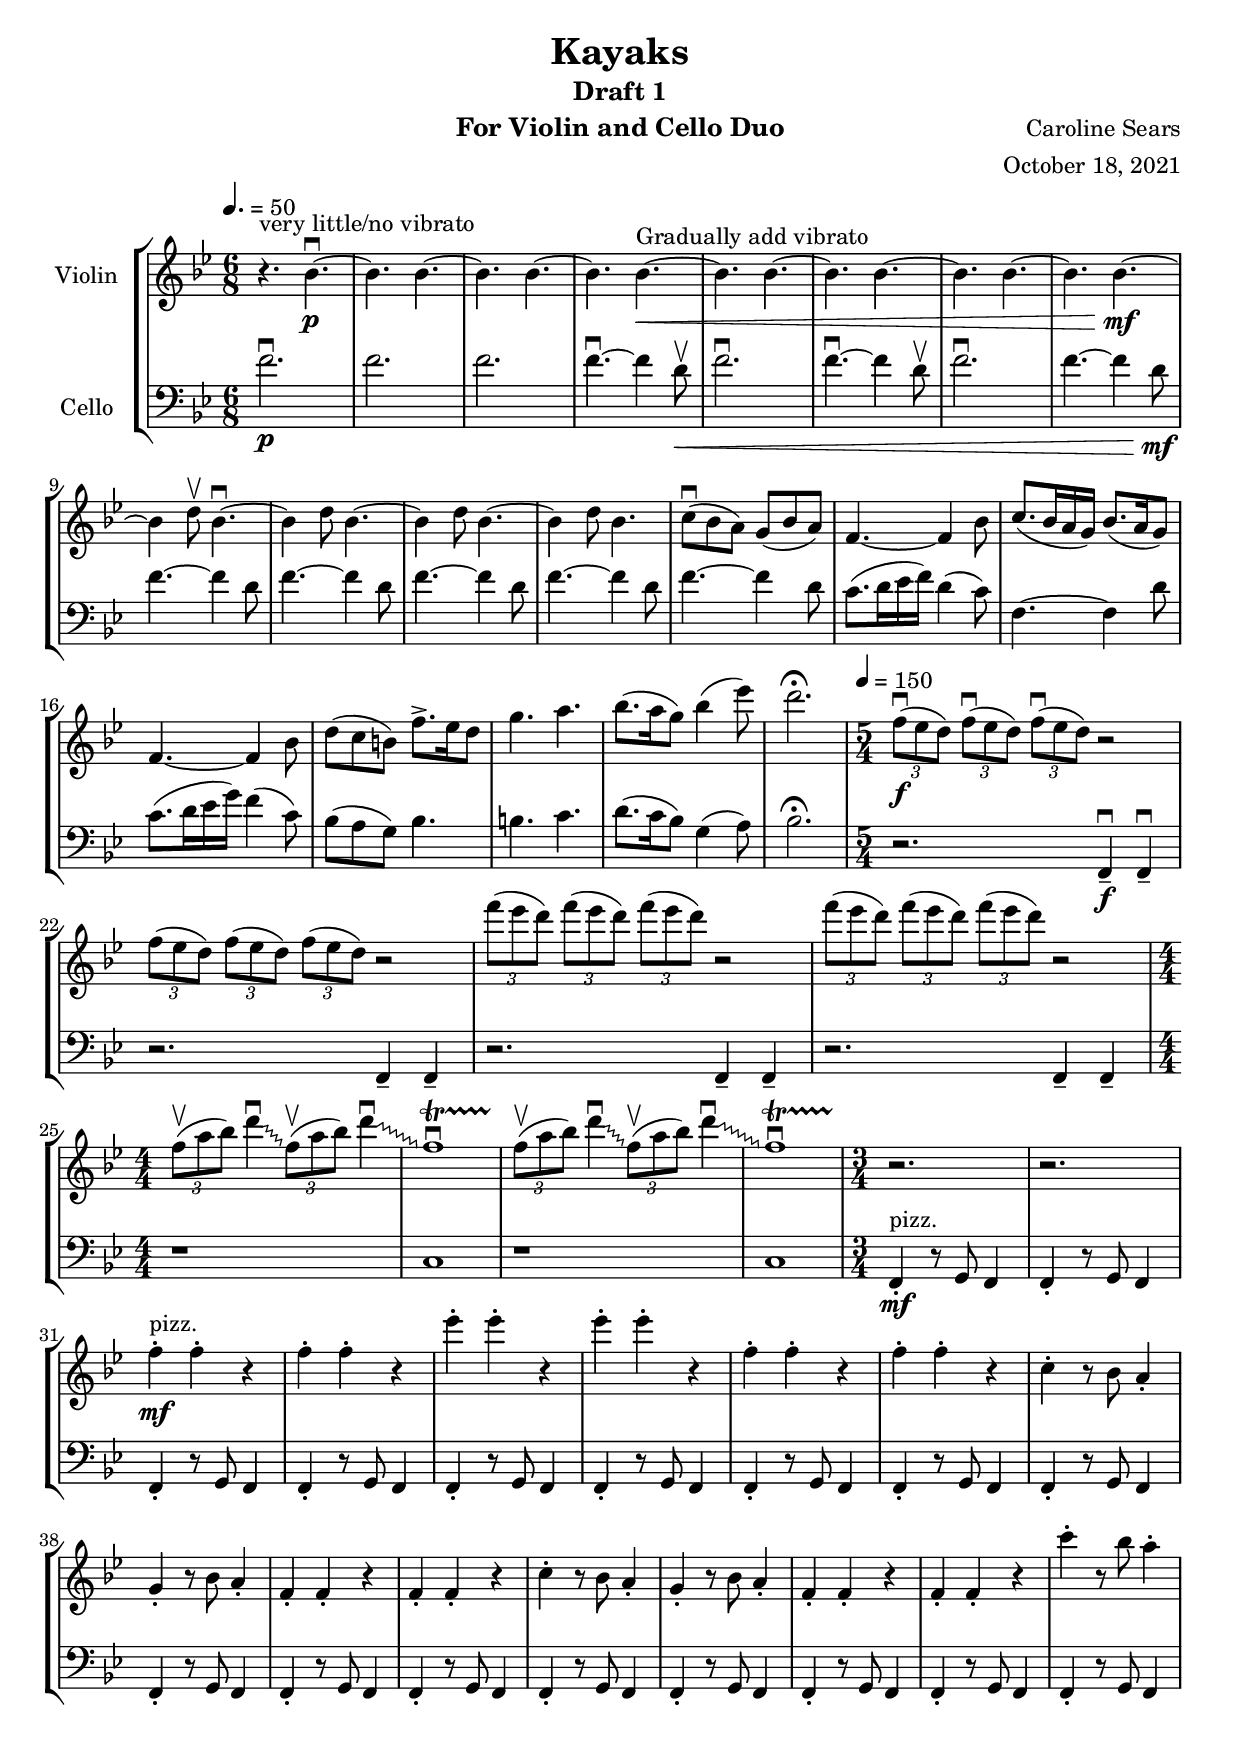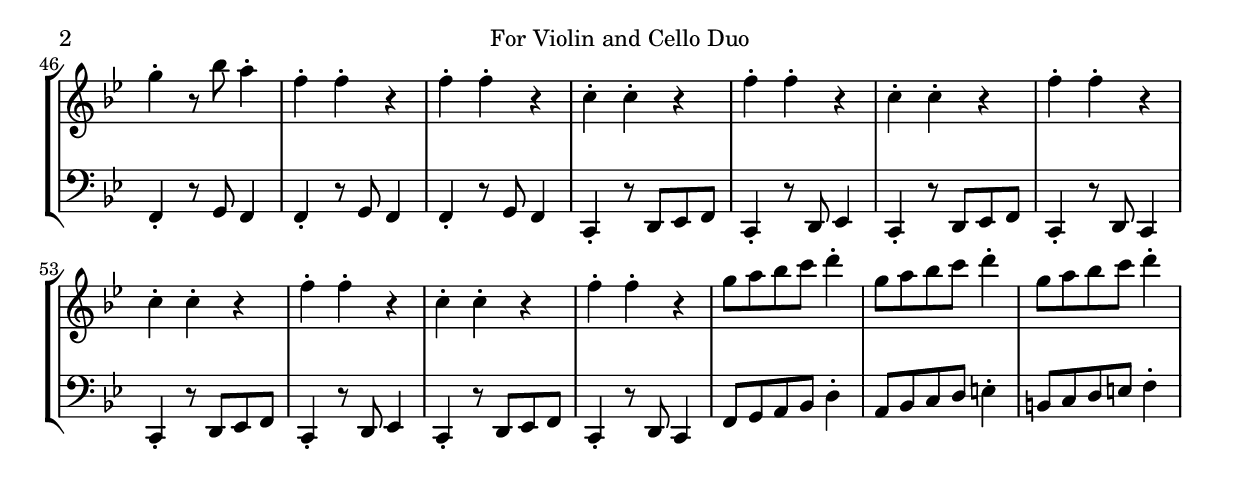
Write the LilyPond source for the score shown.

\header {
      % The following fields are centered
    title = "Kayaks"
    subtitle = "Draft 1"
      % The following fields are evenly spread on one line
      % the field "instrument" also appears on following pages
    instrument =  "For Violin and Cello Duo"
    composer = "Caroline Sears"
      % The following fields are placed at opposite ends of the same line

    arranger = "October 18, 2021"
      % The following fields are centered at the bottom
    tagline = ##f

} %make this composition in rondo form, make it feel like a journey
\score {
% violin code
  \new StaffGroup <<
    \new Staff \with { instrumentName = "Violin" }
      \relative c'' {
      %A section
      \time 6/8
      \key bes \major
      \tempo 4. = 50 
      %bars1-8
       r4.^\markup "very little/no vibrato" bes4.\downbow~\p| bes4. bes4.~| bes4. bes~| bes bes~\<^\markup "Gradually add vibrato"|
       bes4. bes4.~| bes4. bes~| bes4. bes4.~| bes bes~\!\mf |
       %bars 9-16
       bes4 d8\upbow bes4.\downbow~|bes4 d8 bes4.~|bes4 d8 bes4.~ |bes4 d8 bes4.|
       c8\downbow (bes a) g (bes a) | f4.~f4 bes8| c8. (bes16 a g) bes8. (a16 g8) | f4.~f4 bes8|
       %bars 17-20
       d8 (c b) f'8.\accent ees16 d8 | g4. a4. | bes8. (a16 g8) bes4 (ees8) | d2.\fermata
      %%%%%%%%%%%%%%%%%%%%%%%%%%%%%
      %B Section
      \tempo 4 = 150
      \time 5/4
      %bars 21-24
      \tuplet 3/2 {f,8\downbow\f (ees d)} \tuplet 3/2 {f\downbow (ees d)}  \tuplet 3/2 {f\downbow (ees d)} r2 |
      \tuplet 3/2 {f8 (ees d)} \tuplet 3/2 {f (ees d)}  \tuplet 3/2 {f (ees d)} r2 |
      \tuplet 3/2 {f'8 (ees d)} \tuplet 3/2 {f (ees d)}  \tuplet 3/2 {f (ees d)} r2 |
      \tuplet 3/2 {f8 (ees d)} \tuplet 3/2 {f (ees d)}  \tuplet 3/2 {f (ees d)} r2 |
      % bars 25-28
      \numericTimeSignature \time 4/4
      \override Glissando.style = #'zigzag
      \tuplet 3/2 {f,8\upbow (a bes)} d4\downbow\glissando \tuplet 3/2 {f,8\upbow (a bes)} d4\downbow\glissando 
      f,1\downbow\startTrillSpan|
      \tuplet 3/2 {f8\stopTrillSpan\upbow (a bes)} d4\downbow\glissando \tuplet 3/2 {f,8\upbow (a bes)} d4\downbow\glissando 
      f,1\downbow\startTrillSpan|
      %%%%%%%%%%%%%%%%%%%%%%%%%%%%%%%%
      % C Section
      %bars 29-32
      \time 3/4
      r2.\stopTrillSpan | r | f4^"pizz."\staccato\mf f\staccato r |f4\staccato f\staccato r |
      %bars 33-36
      ees'\staccato ees\staccato r| ees\staccato ees\staccato r| f,4\staccato f\staccato r |f4\staccato f\staccato r |
      %bars 37-40
      c\staccato r8 bes a4\staccato | g\staccato r8 bes a4\staccato |f4\staccato f\staccato r |f4\staccato f\staccato r |
      %bars 41-44
      c'\staccato r8 bes a4\staccato | g\staccato r8 bes a4\staccato |f4\staccato f\staccato r |f4\staccato f\staccato r |
      %bars 45-48
      c''\staccato r8 bes a4\staccato | g\staccato r8 bes a4\staccato |f4\staccato f\staccato r |f4\staccato f\staccato r |
      %bars 49-52
      c4\staccato c\staccato r |f4\staccato f\staccato r |c4\staccato c\staccato r |f4\staccato f\staccato r |
      %bars 49-52
      c4\staccato c\staccato r |f4\staccato f\staccato r |c4\staccato c\staccato r |f4\staccato f\staccato r |
      %bars 57-60
      g8 a bes c d4\staccato |g,8 a bes c d4\staccato |g,8 a bes c d4\staccato |
      }
    


%cello code
    \new Staff \with { instrumentName = "Cello" }
      \relative c' { 
      \clef "bass"
      %A section
      \time 6/8
      \key bes \major
      \tempo 4. = 50
      %bars 1-8
      f2.\downbow\p |f |f |f4.\downbow~f4 d8\upbow\< |
      f2.\downbow|f4.\downbow~f4 d8\upbow |f2.\downbow|f4.~f4 d8\!\mf |
      %bars 9-16
      f4.~f4 d8 |f4.~f4 d8 |f4.~f4 d8 |f4.~f4 d8 |
      f4.~f4 d8 | c8. (d16 ees16 f) d4 (c8) |f,4.~f4 d'8 |c8. (d16 ees16 g) f4 (c8) |
      %bars 17-20
      bes8 (a g) bes4. | b4. c4. | d8. (c16 bes8) g4 (a8) |bes2.\fermata|
      %%%%%%%%%%%%%%%%%%%%%%%%%%%%%%%%%%
      %B section
      \tempo 4 = 150
      \time 5/4
      %bars 21-24
      r2. f,4\tenuto\downbow\f f4\downbow\tenuto |r2. f4\tenuto f4\tenuto |
      r2. f4\tenuto f4\tenuto |r2. f4\tenuto f4\tenuto |
      %bars 25-28
      \numericTimeSignature \time 4/4
      r1|c'1|r1|c1
      %%%%%%%%%%%%%%%%%%%%%%%%%%%%%%%%%%%
      %C Section
      \time 3/4
      %bars 29-32
      f,4\staccato^"pizz."\mf r8 g f4 |f4\staccato r8 g f4 |f4\staccato r8 g f4 |f4\staccato r8 g f4 |
      %bars 33-36
      f4\staccato r8 g f4 |f4\staccato r8 g f4 |f4\staccato r8 g f4 |f4\staccato r8 g f4 |
      %bars 37-40
      f4\staccato r8 g f4 |f4\staccato r8 g f4 |f4\staccato r8 g f4 |f4\staccato r8 g f4 |
      %bars 41-44
      f4\staccato r8 g f4 |f4\staccato r8 g f4 |f4\staccato r8 g f4 |f4\staccato r8 g f4 |
      %bars 45-48
      f4\staccato r8 g f4 |f4\staccato r8 g f4 |f4\staccato r8 g f4 |f4\staccato r8 g f4 |
      %bars 49-52
      c4\staccato r8 d8 ees f|c4\staccato r8 d ees4 | c4\staccato r8 d8 ees f|c4\staccato r8 d c4 |
      %bars 53-56
      c4\staccato r8 d8 ees f|c4\staccato r8 d ees4 | c4\staccato r8 d8 ees f|c4\staccato r8 d c4 |   
      %bars 57-60
      f8 g a bes d4\staccato | a8 bes c d e4\staccato |b8 c d e f4\staccato |
      }
  >>
  \layout { }
  \midi { }
}
